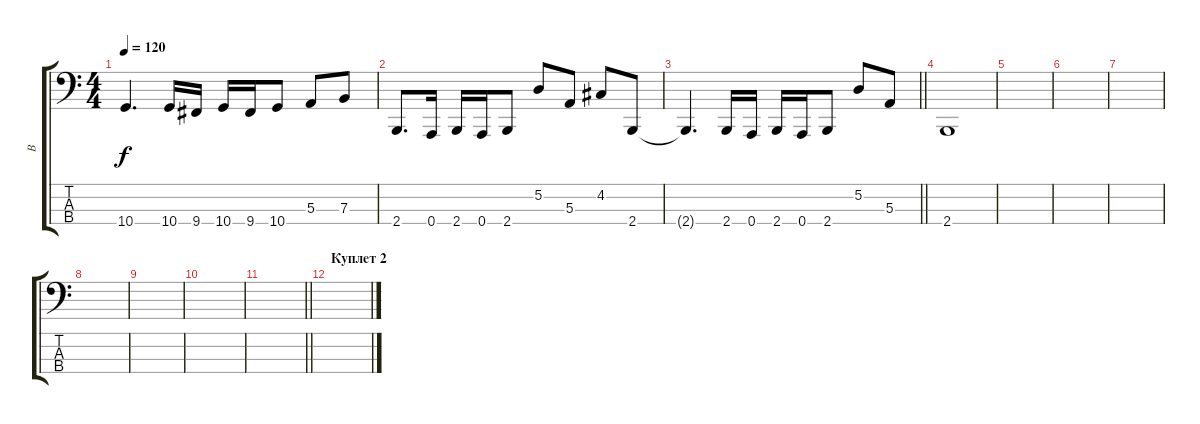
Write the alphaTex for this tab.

\track ("B" "B") {instrument electricbassfinger}
\staff {score tabs}
\tuning (D2 A1 E1 A0) {hide}
\ts (4 4)
\tempo 120
\clef f4
\ks c
10.4{t}.4{d dy f} 10.4.16 9.4.16 10.4.16 9.4.16 10.4.8 5.3.8 7.3.8 |
2.4.8{d} 0.4.16 2.4.16 0.4.16 2.4.8 5.2.8 5.3.8 4.2.8 2.4.8 |
\barLineRight lightlight
2.4{t}.4{d} 2.4.16 0.4.16 2.4.16 0.4.16 2.4.8 5.2.8 5.3.8 |
\section ("" "")
2.4.1 |
|
|
|
|
|
|
\barLineRight lightlight
|
\section ("" "Куплет 2")
